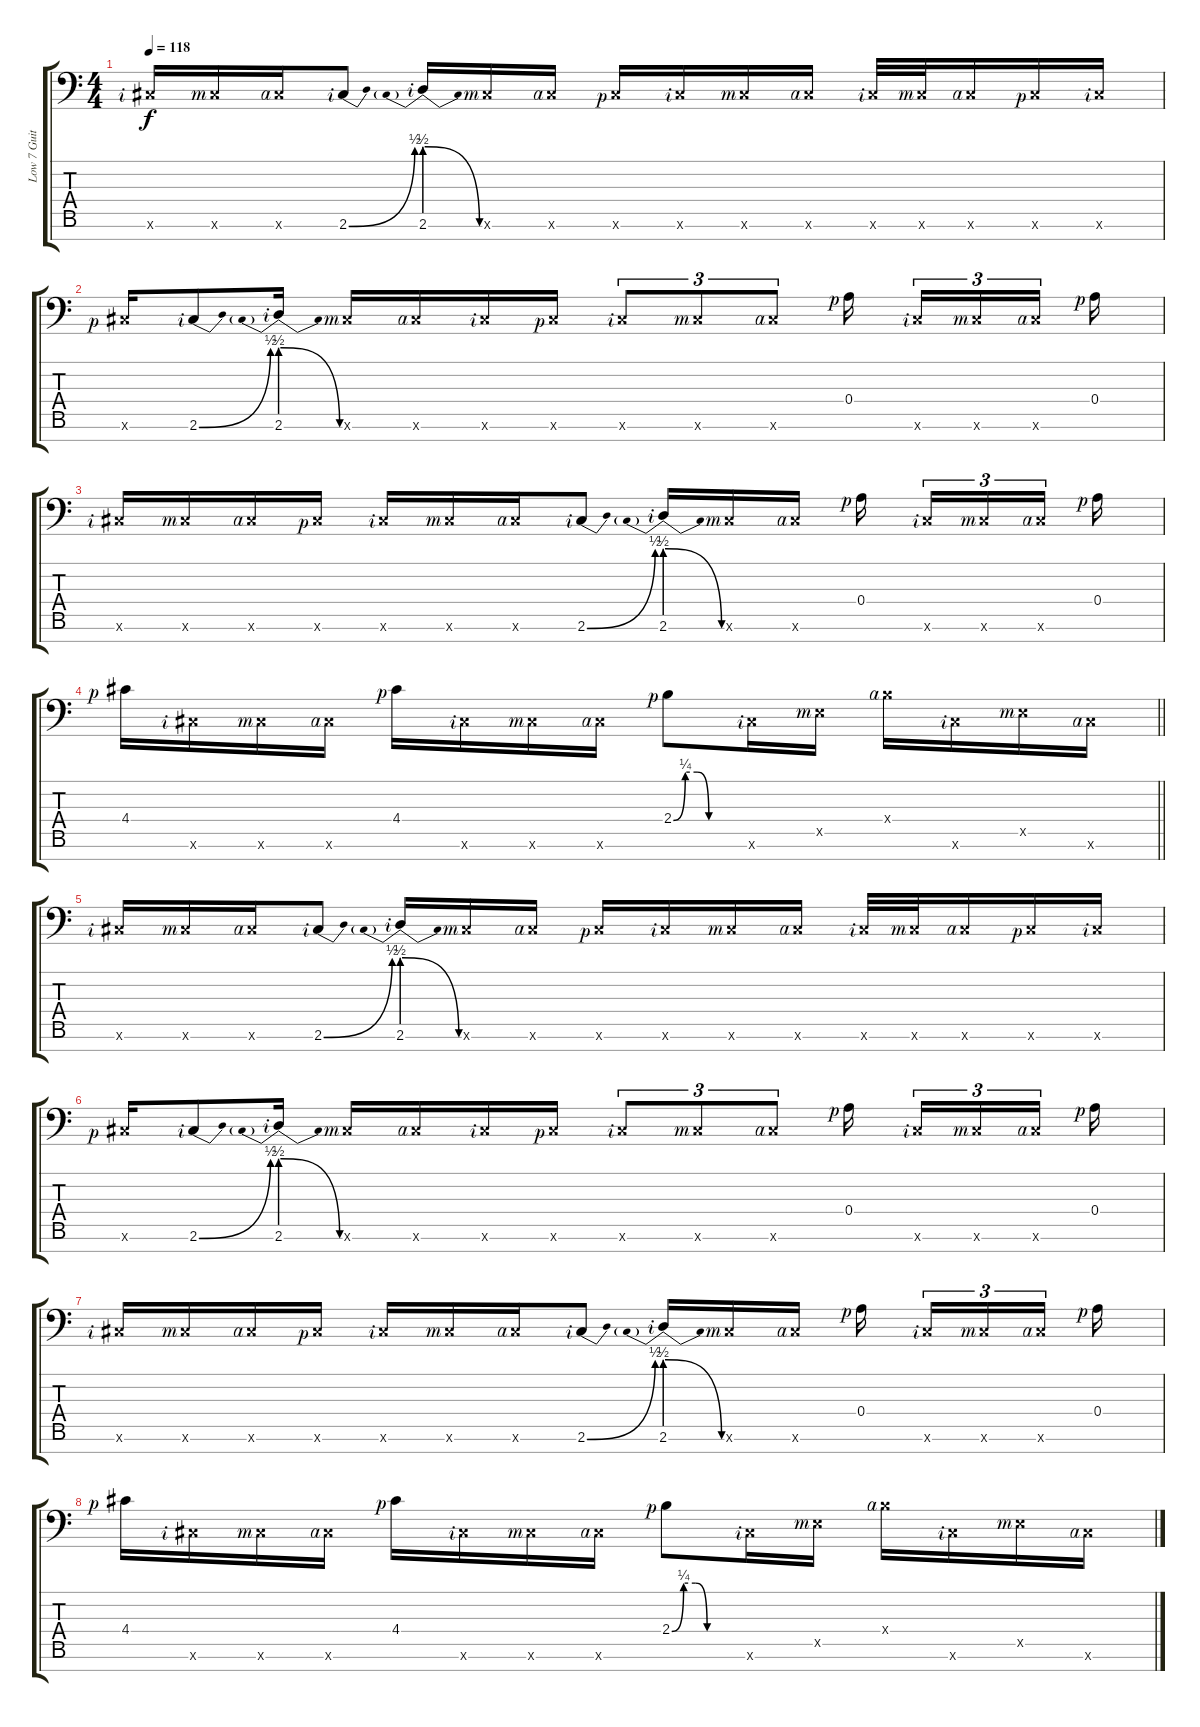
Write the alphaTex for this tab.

\track ("Low 7 Guitar #2" "Low 7 Guit") {instrument distortionguitar}
\staff {score tabs}
\tuning (B3 G3 D3 A2 D2 B1 E1) {hide}
\ts (4 4)
\tempo 118
\clef f4
\ks c
2.6{x rf 2}.16{dy f instrument slapbass2} 2.6{x rf 3}.16 2.6{x rf 4}.16 2.6{be (bend 0 0 60 2) rf 2}.8 2.6{be (prebendrelease 0 2 60 0) rf 2}.16 2.6{x rf 3}.16 2.6{x rf 4}.16 2.6{x rf 1}.16 2.6{x rf 2}.16 2.6{x rf 3}.16 2.6{x rf 4}.16 2.6{x rf 2}.32 2.6{x rf 3}.32 2.6{x rf 4}.16 2.6{x rf 1}.16 2.6{x rf 2}.16 |
2.6{x rf 1}.16 2.6{be (bend 0 0 60 2) rf 2}.8 2.6{be (prebendrelease 0 2 60 0) rf 2}.16 2.6{x rf 3}.16 2.6{x rf 4}.16 2.6{x rf 2}.16 2.6{x rf 1}.16 2.6{x rf 2}.8{tu (3 2)} 2.6{x rf 3}.8{tu (3 2)} 2.6{x rf 4}.8{tu (3 2)} 0.4{rf 1}.16{beam splitsecondary} 2.6{x rf 2}.16{tu (3 2)} 2.6{x rf 3}.16{tu (3 2)} 2.6{x rf 4}.16{tu (3 2) beam splitsecondary} 0.4{rf 1}.16 |
2.6{x rf 2}.16 2.6{x rf 3}.16 2.6{x rf 4}.16 2.6{x rf 1}.16 2.6{x rf 2}.16 2.6{x rf 3}.16 2.6{x rf 4}.16 2.6{be (bend 0 0 60 2) rf 2}.8 2.6{be (prebendrelease 0 2 60 0) rf 2}.16 2.6{x rf 3}.16 2.6{x rf 4}.16 0.4{rf 1}.16{beam splitsecondary} 2.6{x rf 2}.16{tu (3 2)} 2.6{x rf 3}.16{tu (3 2)} 2.6{x rf 4}.16{tu (3 2) beam splitsecondary} 0.4{rf 1}.16 |
\barLineRight lightlight
4.4{rf 1}.16 2.6{x rf 2}.16 2.6{x rf 3}.16 2.6{x rf 4}.16 4.4{rf 1}.16 2.6{x rf 2}.16 2.6{x rf 3}.16 2.6{x rf 4}.16 2.4{be (custom 0 0 10 1 20 1 30 0 60 0) rf 1}.8 2.6{x rf 2}.16 2.5{x rf 3}.16 2.4{x rf 4}.16 2.6{x rf 2}.16 2.5{x rf 3}.16 2.6{x rf 4}.16 |
\section ("" "")
2.6{x rf 2}.16 2.6{x rf 3}.16 2.6{x rf 4}.16 2.6{be (bend 0 0 60 2) rf 2}.8 2.6{be (prebendrelease 0 2 60 0) rf 2}.16 2.6{x rf 3}.16 2.6{x rf 4}.16 2.6{x rf 1}.16 2.6{x rf 2}.16 2.6{x rf 3}.16 2.6{x rf 4}.16 2.6{x rf 2}.32 2.6{x rf 3}.32 2.6{x rf 4}.16 2.6{x rf 1}.16 2.6{x rf 2}.16 |
2.6{x rf 1}.16 2.6{be (bend 0 0 60 2) rf 2}.8 2.6{be (prebendrelease 0 2 60 0) rf 2}.16 2.6{x rf 3}.16 2.6{x rf 4}.16 2.6{x rf 2}.16 2.6{x rf 1}.16 2.6{x rf 2}.8{tu (3 2)} 2.6{x rf 3}.8{tu (3 2)} 2.6{x rf 4}.8{tu (3 2)} 0.4{rf 1}.16{beam splitsecondary} 2.6{x rf 2}.16{tu (3 2)} 2.6{x rf 3}.16{tu (3 2)} 2.6{x rf 4}.16{tu (3 2) beam splitsecondary} 0.4{rf 1}.16 |
2.6{x rf 2}.16 2.6{x rf 3}.16 2.6{x rf 4}.16 2.6{x rf 1}.16 2.6{x rf 2}.16 2.6{x rf 3}.16 2.6{x rf 4}.16 2.6{be (bend 0 0 60 2) rf 2}.8 2.6{be (prebendrelease 0 2 60 0) rf 2}.16 2.6{x rf 3}.16 2.6{x rf 4}.16 0.4{rf 1}.16{beam splitsecondary} 2.6{x rf 2}.16{tu (3 2)} 2.6{x rf 3}.16{tu (3 2)} 2.6{x rf 4}.16{tu (3 2) beam splitsecondary} 0.4{rf 1}.16 |
4.4{rf 1}.16 2.6{x rf 2}.16 2.6{x rf 3}.16 2.6{x rf 4}.16 4.4{rf 1}.16 2.6{x rf 2}.16 2.6{x rf 3}.16 2.6{x rf 4}.16 2.4{be (custom 0 0 10 1 20 1 30 0 60 0) rf 1}.8 2.6{x rf 2}.16 2.5{x rf 3}.16 2.4{x rf 4}.16 2.6{x rf 2}.16 2.5{x rf 3}.16 2.6{x rf 4}.16
